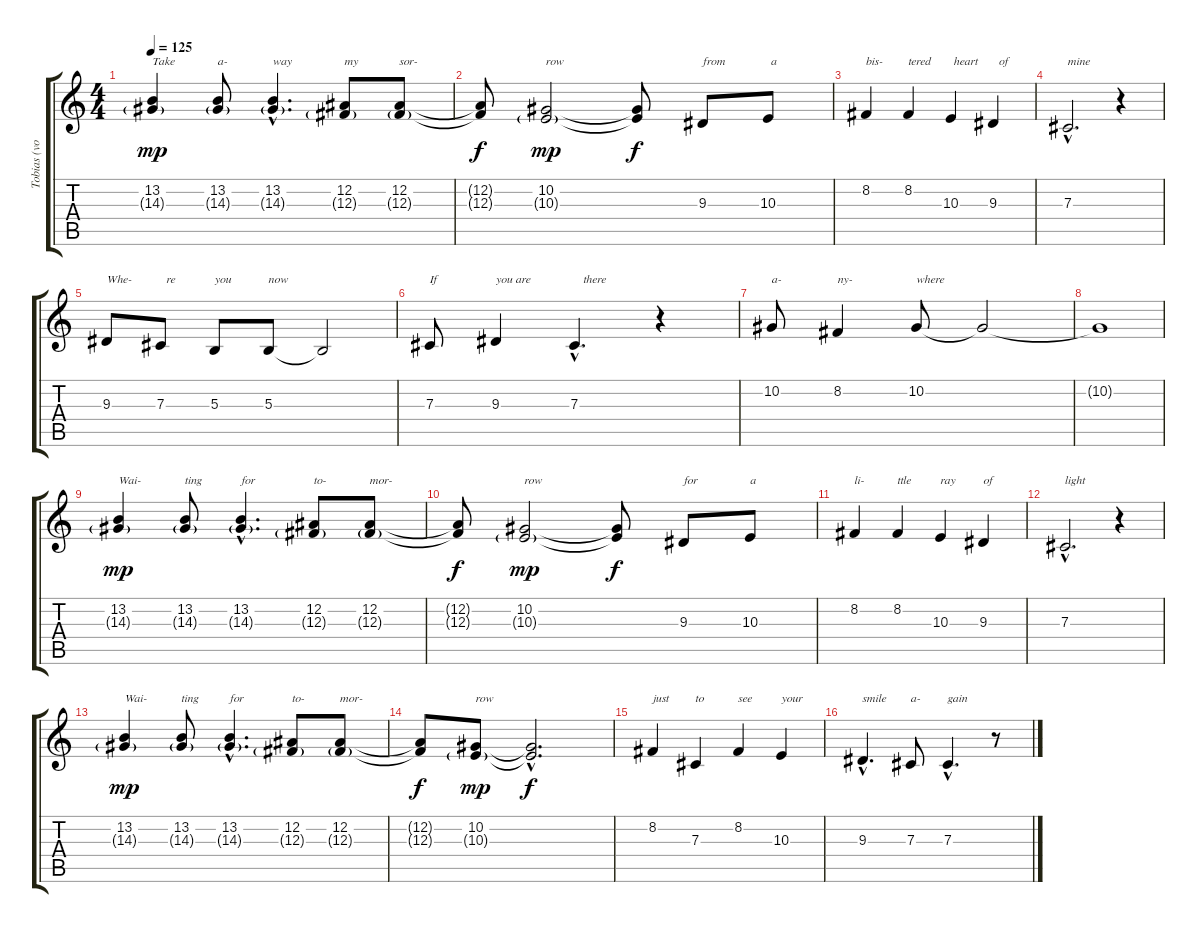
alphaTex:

\track ("Tobias (vocal)" "Tobias (vo") {instrument choiraahs}
\staff {score tabs}
\tuning (Eb4 Bb3 Gb3 Db3 Ab2 Eb2) {hide}
\ts (4 4)
\tempo 125
\clef g2
\ks c
(13.2 14.3{g}).4{txt "Take" dy mp} (13.2 14.3{g}).8{txt "a-"} (13.2{hac} 14.3{g hac}).4{d txt "way"} (12.2 12.3{g}).8{txt "my"} (12.2 12.3{g}).8{txt "sor-"} |
(12.2{t} 12.3{t}).8{dy f} (10.2 10.3{g}).2{txt "row" dy mp} (10.2{t} 10.3{t}).8{dy f} 9.3.8{txt "from"} 10.3.8{txt " a"} |
8.2.4{txt "bis-"} 8.2.4{txt "tered"} 10.3.4{txt " heart"} 9.3.4{txt "  of"} |
7.3{hac}.2{d txt "mine"} r.4 |
9.3.8{txt "Whe-"} 7.3.8{txt "  re"} 5.3.8{txt "you"} 5.3.8{txt "now"} 5.3{t}.2 |
7.3.8{txt "If"} 9.3.4{txt "you are"} 7.3{hac}.4{d txt "   there"} r.4 |
10.2.8{txt "a-"} 8.2.4{txt "ny-"} 10.2.8{txt "where"} 10.2{t}.2 |
10.2{t}.1 |
(13.2 14.3{g}).4{txt "Wai-" dy mp} (13.2 14.3{g}).8{txt "ting"} (13.2{hac} 14.3{g hac}).4{d txt "for"} (12.2 12.3{g}).8{txt "to-"} (12.2 12.3{g}).8{txt "mor-"} |
(12.2{t} 12.3{t}).8{dy f} (10.2 10.3{g}).2{txt "row" dy mp} (10.2{t} 10.3{t}).8{dy f} 9.3.8{txt "for"} 10.3.8{txt "a"} |
8.2.4{txt "li-"} 8.2.4{txt "ttle"} 10.3.4{txt "ray"} 9.3.4{txt "of"} |
7.3{hac}.2{d txt "light"} r.4 |
(13.2 14.3{g}).4{txt "Wai-" dy mp} (13.2 14.3{g}).8{txt "ting"} (13.2{hac} 14.3{g hac}).4{d txt "for"} (12.2 12.3{g}).8{txt "to-"} (12.2 12.3{g}).8{txt "mor-"} |
(12.2{t} 12.3{t}).8{dy f} (10.2 10.3{g}).8{txt "row" dy mp} (10.2{hac t} 10.3{hac t}).2{d dy f} |
8.2.4{txt "just"} 7.3.4{txt "to"} 8.2.4{txt "see"} 10.3.4{txt "your"} |
9.3{hac}.4{d txt "smile"} 7.3.8{txt "a-"} 7.3{hac}.4{d txt "gain"} r.8
